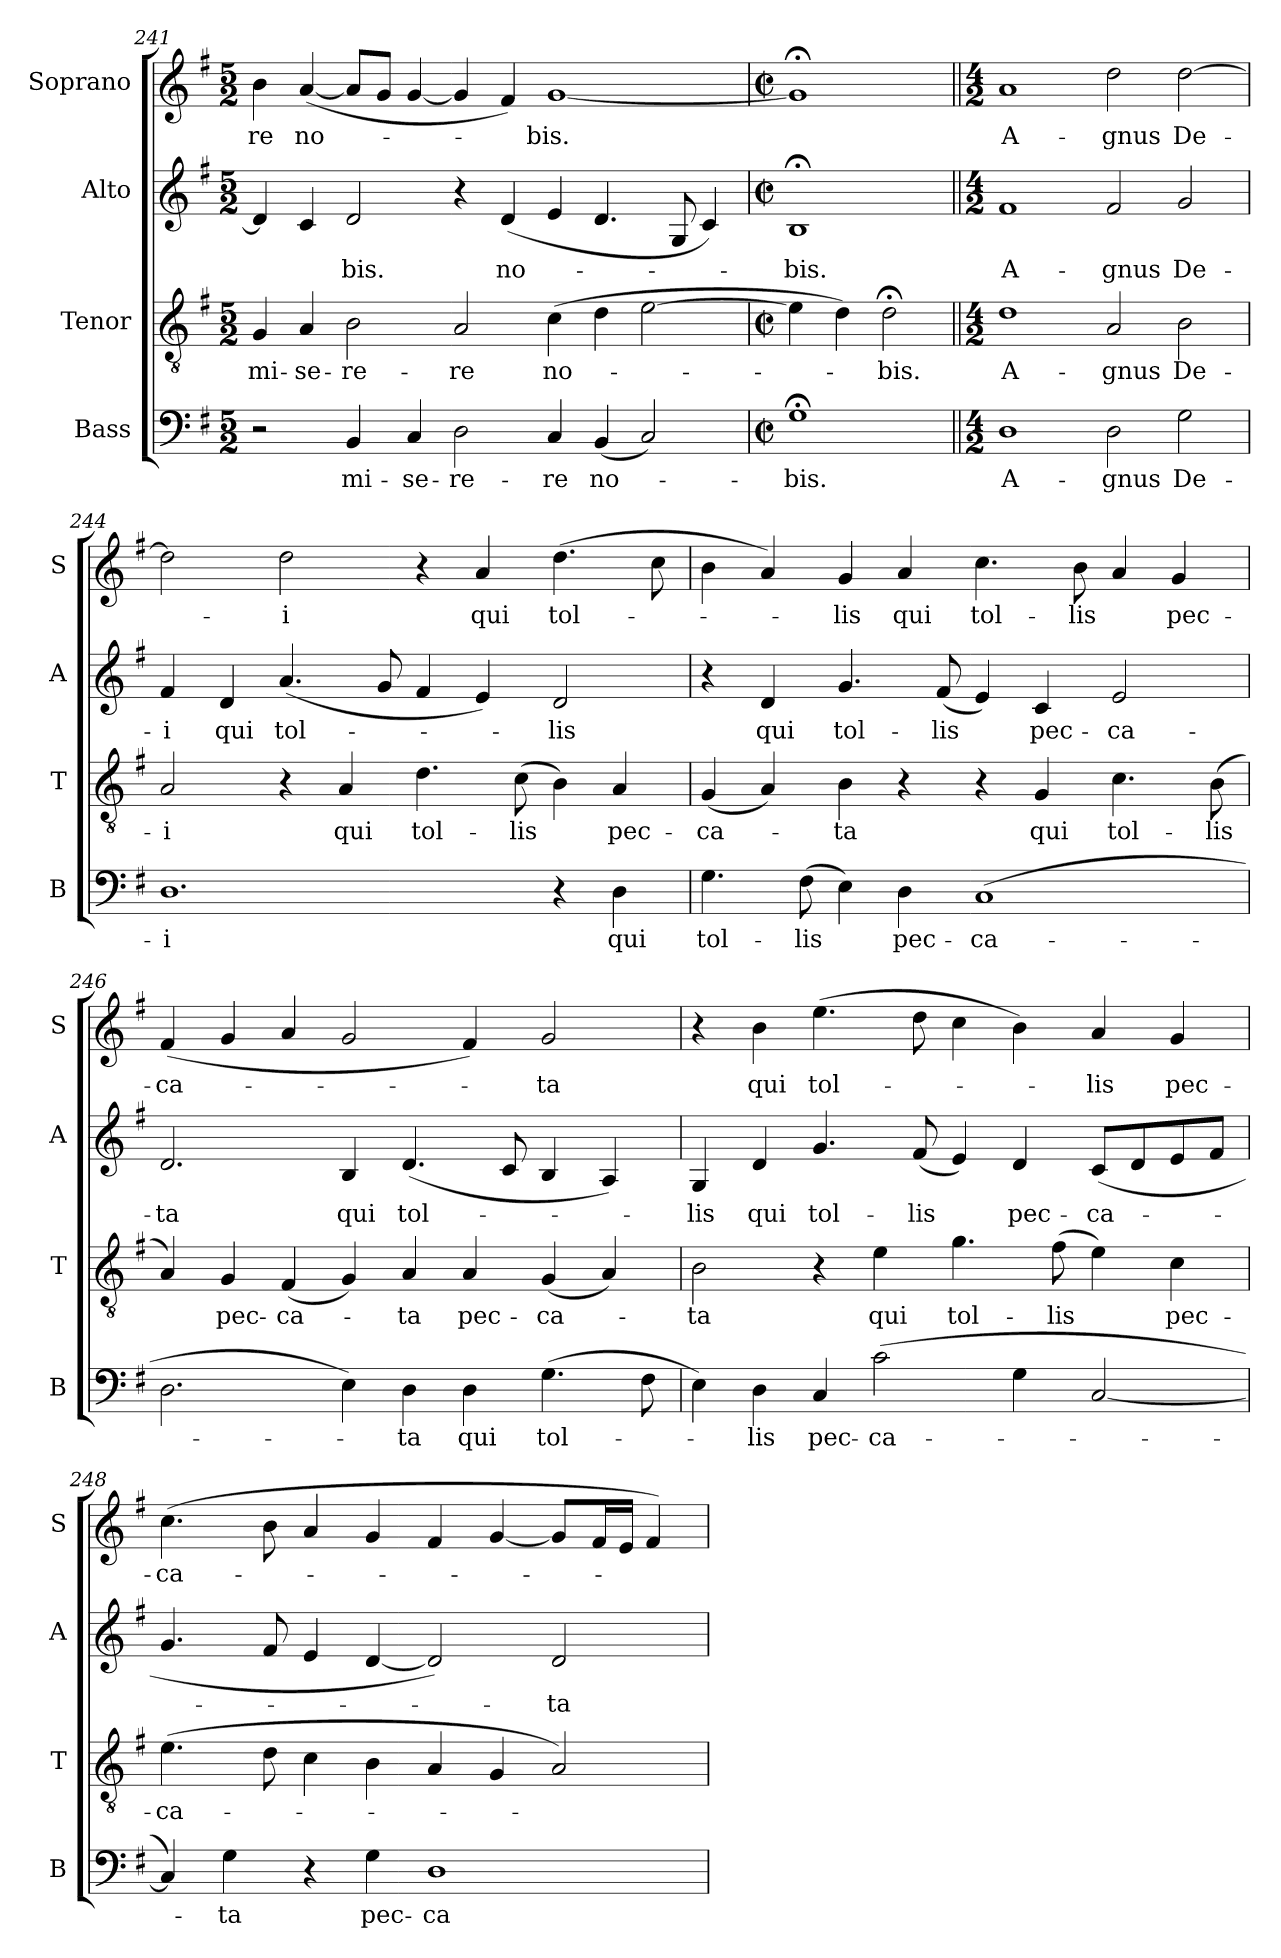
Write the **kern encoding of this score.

**kern	**text	**kern	**text	**kern	**text	**kern	**text
*part4	*part4	*part3	*part3	*part2	*part2	*part1	*part1
*staff4	*staff4	*staff3	*staff3	*staff2	*staff2	*staff1	*staff1
*I"Bass	*	*I"Tenor	*	*I"Alto	*	*I"Soprano	*
*I'B	*	*I'T	*	*I'A	*	*I'S	*
!!LO:LB:g=z
*clefF4	*	*clefGv2	*	*clefG2	*	*clefG2	*
*k[f#]	*	*k[f#]	*	*k[f#]	*	*k[f#]	*
*G:	*	*G:	*	*G:	*	*G:	*
*M5/2	*	*M5/2	*	*M5/2	*	*M5/2	*
=241	=241	=241	=241	=241	=241	=241	=241
2r	.	4G/	mi-	4d/]	.	4b\	-re
.	.	4A/	-se-	4c/	.	([4a/	no-
4BB/	mi-	2B\	-re-	2d/	-bis.	8a/L]	.
.	.	.	.	.	.	8g/J	.
4C/	-se-	.	.	.	.	[4g/	.
2D\	-re-	2A/	-re	4r	.	4g/]	.
.	.	.	.	(>4d/	no-	4f#/)	.
4C/	-re	(4c\	no-	4e/	.	[1g	-bis.
(4BB/	no-	4d\	.	4.d/	.	.	.
2C/)	.	[2e\	.	.	.	.	.
.	.	.	.	8G/	.	.	.
.	.	.	.	4c/)	.	.	.
=242	=242	=242	=242	=242	=242	=242	=242
*M2/2	*	*M2/2	*	*M2/2	*	*M2/2	*
*met(c|)	*	*met(c|)	*	*met(c|)	*	*met(c|)	*
1G;<	-bis.	4e\]	.	1B;<	-bis.	1g;<]	.
.	.	4d\)	.	.	.	.	.
.	.	2d;<\	-bis.	.	.	.	.
=243||	=243||	=243||	=243||	=243||	=243||	=243||	=243||
*M4/2	*	*M4/2	*	*M4/2	*	*M4/2	*
1D	A-	1d	A-	1f#	A-	1a	A-
2D\	-gnus	2A/	-gnus	2f#/	-gnus	2dd\	-gnus
2G\	De-	2B\	De-	2g/	De-	[2dd\	De-
=244	=244	=244	=244	=244	=244	=244	=244
1.D	-i	2A/	-i	4f#/	-i	2dd\]	.
.	.	.	.	4d/	qui	.	.
.	.	4r	.	(4.a/	tol-	2dd\	-i
.	.	4A/	qui	.	.	.	.
.	.	.	.	8g/	.	.	.
.	.	4.d\	tol-	4f#/	.	4r	.
.	.	.	.	4e/)	.	4a/	qui
.	.	(8c\	-lis	.	.	.	.
4r	.	4B\)	.	2d/	-lis	(4.dd\	tol-
4D\	qui	4A/	pec-	.	.	.	.
.	.	.	.	.	.	8cc\	.
!!LO:PB:g=z
=245	=245	=245	=245	=245	=245	=245	=245
4.G\	tol-	(4G/	-ca-	4r	.	4b\	.
.	.	4A/)	.	4d/	qui	4a/)	.
(8F#\	-lis	.	.	.	.	.	.
4E\)	.	4B\	-ta	4.g/	tol-	4g/	-lis
4D\	pec-	4r	.	.	.	4a/	qui
.	.	.	.	(8f#/	-lis	.	.
(1C	-ca-	4r	.	4e/)	.	4.cc\	tol-
.	.	4G/	qui	4c/	pec-	.	.
.	.	.	.	.	.	8b\	-lis
.	.	4.c\	tol-	2e/	-ca-	4a/	.
.	.	.	.	.	.	4g/	pec-
.	.	(8B\	-lis	.	.	.	.
=246	=246	=246	=246	=246	=246	=246	=246
2.D\	.	4A/)	.	2.d/	-ta	(4f#/	-ca-
.	.	4G/	pec-	.	.	4g/	.
.	.	(4F#/	-ca-	.	.	4a/	.
4E\)	.	4G/)	.	4B/	qui	2g/	.
4D\	-ta	4A/	-ta	(4.d/	tol-	.	.
4D\	qui	4A/	pec-	.	.	4f#/)	.
.	.	.	.	8c/	.	.	.
(4.G\	tol-	(4G/	-ca-	4B/	.	2g/	-ta
.	.	4A/)	.	4A/)	.	.	.
8F#\	.	.	.	.	.	.	.
=247	=247	=247	=247	=247	=247	=247	=247
4E\)	.	2B\	-ta	4G/	-lis	4r	.
4D\	-lis	.	.	4d/	qui	4b\	qui
4C/	pec-	4r	.	4.g/	tol-	(4.ee\	tol-
(2c\	-ca-	4e\	qui	.	.	.	.
.	.	.	.	(8f#/	-lis	8dd\	.
.	.	4.g\	tol-	4e/)	.	4cc\	.
4G\	.	.	.	4d/	pec-	4b\)	.
.	.	(8f#\	-lis	.	.	.	.
[2C/	.	4e\)	.	(8c/L	-ca-	4a/	-lis
.	.	.	.	8d/	.	.	.
.	.	4c\	pec-	8e/	.	4g/	pec-
.	.	.	.	8f#/J	.	.	.
!!LO:LB:g=z
=248	=248	=248	=248	=248	=248	=248	=248
4C/])	.	(4.e\	-ca-	4.g/	.	(4.cc\	-ca-
4G\	-ta	.	.	.	.	.	.
.	.	8d\	.	8f#/	.	8b\	.
4r	.	4c\	.	4e/	.	4a/	.
4G\	pec-	4B\	.	[4d/	.	4g/	.
1D	-ca-	4A/	.	2d/])	.	4f#/	.
.	.	4G/	.	.	.	[4g/	.
.	.	2A/)	.	2d/	-ta	8g/L]	.
.	.	.	.	.	.	16f#/L	.
.	.	.	.	.	.	16e/JJ	.
.	.	.	.	.	.	4f#/)	.
=	=	=	=	=	=	=	=
*-	*-	*-	*-	*-	*-	*-	*-
